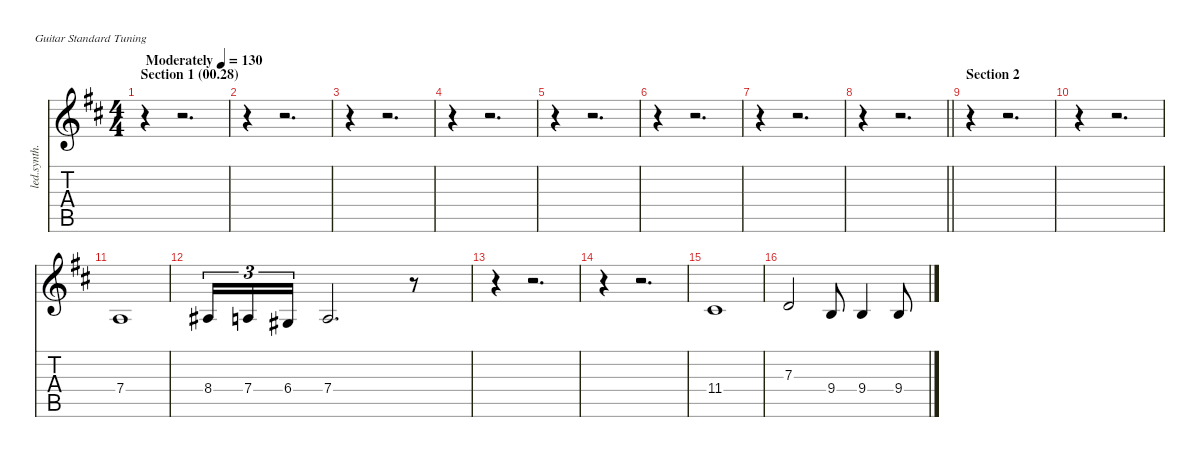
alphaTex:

\defaultSystemsLayout 4
\hideDynamics
\bracketExtendMode nobrackets
\otherSystemsTrackNameOrientation horizontal
\track ("Male Vocals" "led.synth.") {instrument lead6voice}
\staff {score tabs}
\tuning (E4 B3 G3 D3 A2 E2)
\ts (4 4)
\beaming (8 2 2 2 2)
\section ("" "Section 1 (00.28)")
\tempo (130 "Moderately")
\clef g2
\ks d
r.4{dy f instrument lead6voice} r.2{d} |
r.4 r.2{d} |
r.4 r.2{d} |
r.4 r.2{d} |
r.4 r.2{d} |
r.4 r.2{d} |
r.4 r.2{d} |
\barLineRight lightlight
r.4 r.2{d} |
\section ("" "Section 2")
r.4 r.2{d} |
r.4 r.2{d} |
7.4{acc forcenatural}.1 |
8.4{acc #}.16{tu (3 2)} 7.4{acc forcenatural}.16{tu (3 2)} 6.4{acc #}.16{tu (3 2)} 7.4{acc forcenatural}.2{d} r.8 |
r.4 r.2{d} |
r.4 r.2{d} |
11.4{acc #}.1 |
7.3{acc forcenatural}.2 9.4{acc forcenatural}.8 9.4{acc forcenatural}.4 9.4{acc forcenatural}.8
